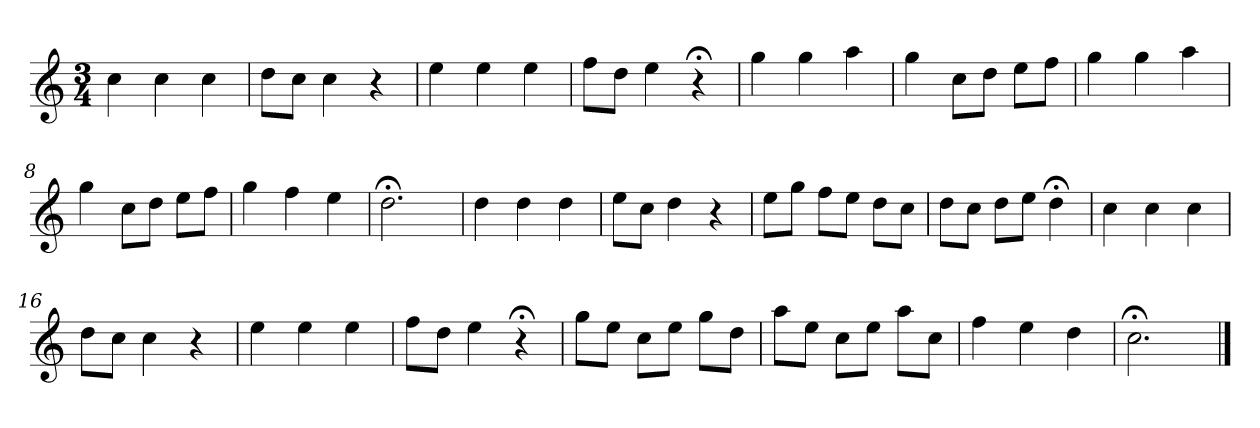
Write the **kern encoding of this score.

**kern
*part1
*staff1
*k[]
*C:
*M3/4
*MM120
=1
4cc
4cc
4cc
=2
8ddL
8ccJ
4cc
4r
=3
4ee
4ee
4ee
=4
8ffL
8ddJ
4ee
4r;<
=5
4gg
4gg
4aa
=6
4gg
8ccL
8ddJ
8eeL
8ffJ
=7
4gg
4gg
4aa
=8
4gg
8ccL
8ddJ
8eeL
8ffJ
=9
4gg
4ff
4ee
=10
2.dd;<
=11
4dd
4dd
4dd
=12
8eeL
8ccJ
4dd
4r
=13
8eeL
8ggJ
8ffL
8eeJ
8ddL
8ccJ
=14
8ddL
8ccJ
8ddL
8eeJ
4dd;<
=15
4cc
4cc
4cc
=16
8ddL
8ccJ
4cc
4r
=17
4ee
4ee
4ee
=18
8ffL
8ddJ
4ee
4r;<
=19
8ggL
8eeJ
8ccL
8eeJ
8ggL
8ddJ
=20
8aaL
8eeJ
8ccL
8eeJ
8aaL
8ccJ
=21
4ff
4ee
4dd
=22
2.cc;<
==
*-
